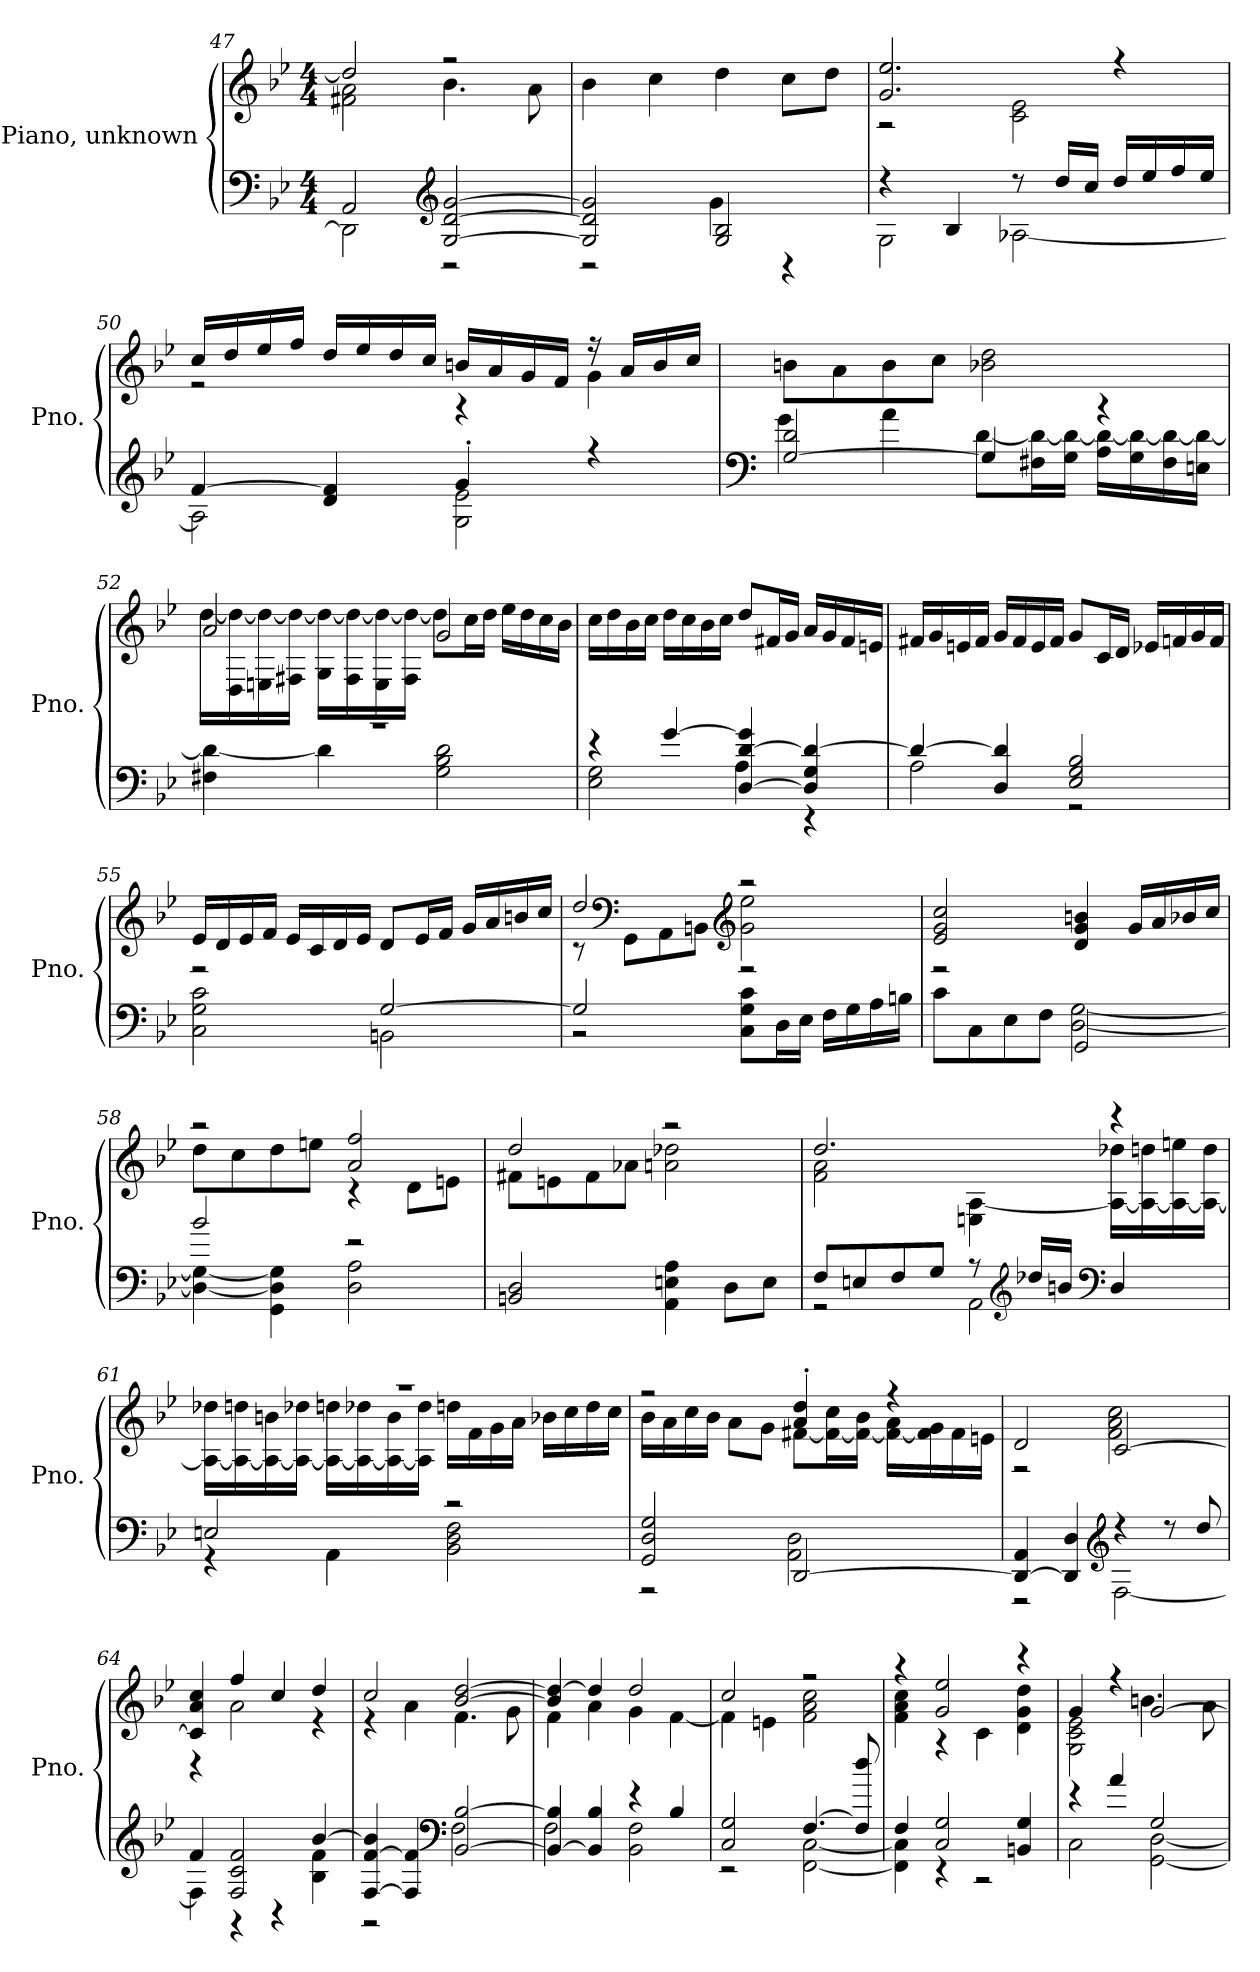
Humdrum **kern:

**kern	**kern
*part1	*part1
*staff2	*staff1
*I"Piano, unknown	*
*I'Pno.	*
*clefF4	*clefG2
*k[b-e-]	*k[b-e-]
*M4/4	*M4/4
=47	=47
*^	*^
2AA/	2DD\]	2dd/]	2f#X\ 2a\
*clefG2	*	*	*
[2G/ [2d/ [2g/	2r	2r	4.b-\
.	.	.	8a\
*	*	*v	*v
!!LO:LB:g=z
=48	=48	=48
2G/] 2d/] 2g/]	2r	4b-\
.	.	4cc\
2G/ 2B-/	4g\	4dd\
.	4r	8cc\L
.	.	8dd\J
=49	=49	=49
*	*	*^
4r	2G\	2.g/ 2.ee-/	2r
4B-/	.	.	.
8r	[2A-X\	.	2c\ 2e-\
16dd/LL	.	.	.
16cc/JJ	.	.	.
16dd/LL	.	4r	.
16ee-/	.	.	.
16ff/	.	.	.
16ee-/JJ	.	.	.
=50	=50	=50	=50
[4f/	2A-\]	16cc/LL	2r
.	.	16dd/	.
.	.	16ee-/	.
.	.	16ff/JJ	.
4d/ 4f/]	.	16dd/LL	.
.	.	16ee-/	.
.	.	16dd/	.
.	.	16cc/JJ	.
4g'/	2G\ 2e-\	16bn/LL	4r
.	.	16a/	.
.	.	16g/	.
.	.	16f/JJ	.
4r	.	16r	4g\
.	.	16a/LL	.
.	.	16b/	.
.	.	16cc/JJ	.
*	*	*v	*v
!!LO:PB:g=z
=51	=51	=51
*clefF4	*	*
[2G/ 2d/	4g\	8bn\L
.	.	8a\
.	4a\	8b\
.	.	8cc\J
4G/]	[8d\L	2b-X\ 2dd\
.	16F#X\ 16d\_L	.
.	16G\ 16d\_JJ	.
4r	16A\ 16d\_LL	.
.	16G\ 16d\_	.
.	16F#\ 16d\_	.
.	16En\ 16d\_JJ	.
=52	=52	=52
*	*	*^
1r	4F#X\ 4d\_	2a/	[16dd\LL
.	.	.	16D\ 16dd\_
.	.	.	16En\ 16dd\_
.	.	.	16F#X\ 16dd\_JJ
.	4d\]	.	16G\ 16dd\_LL
.	.	.	16F#\ 16dd\_
.	.	.	16E\ 16dd\_
.	.	.	16F#\ 16dd\_JJ
.	2G\ 2B-\ 2d\	2g/	8dd\L]
.	.	.	16cc\L
.	.	.	16dd\JJ
.	.	.	16ee-\LL
.	.	.	16dd\
.	.	.	16cc\
.	.	.	16b-\JJ
*	*	*v	*v
!!LO:LB:g=z
=53	=53	=53
4r	2E-\ 2G\	16cc\LL
.	.	16dd\
.	.	16b-\
.	.	16cc\JJ
[4g/	.	16dd\LL
.	.	16cc\
.	.	16b-\
.	.	16cc\JJ
[4D/ [4d/ 4g/]	4A\	8dd/L
.	.	16f#X/L
.	.	16g/JJ
4D/] 4G/ 4d/_	4r	16a/LL
.	.	16g/
.	.	16f#/
.	.	16en/JJ
=54	=54	=54
4d/_	2A\	16f#X/LL
.	.	16g/
.	.	16en/
.	.	16f#/JJ
4D/ 4d/]	.	16g/LL
.	.	16f#/
.	.	16e/
.	.	16f#/JJ
2E-/ 2G/ 2B-/	2r	8g/L
.	.	16c/L
.	.	16d/JJ
.	.	16e-X/LL
.	.	16fn/
.	.	16g/
.	.	16f/JJ
!!LO:LB:g=z
=55	=55	=55
2r	2C\ 2G\ 2c\	16e-/LL
.	.	16d/
.	.	16e-/
.	.	16f/JJ
.	.	16e-/LL
.	.	16c/
.	.	16d/
.	.	16e-/JJ
[2G/	2BBn\	8d/L
.	.	16e-/L
.	.	16f/JJ
.	.	16g/LL
.	.	16a/
.	.	16bn/
.	.	16cc/JJ
=56	=56	=56
*	*	*^
2G/]	2r	2dd/	8r
*	*	*clefF4	*
.	.	.	8GG\L
.	.	.	8AA\
.	.	.	8BBn\J
*	*	*clefG2	*
2r	8C\ 8G\ 8c\L	2r	2g\ 2ee-\
.	16D\L	.	.
.	16E-\JJ	.	.
.	16F\LL	.	.
.	16G\	.	.
.	16A\	.	.
.	16Bn\JJ	.	.
*	*	*v	*v
=57	=57	=57
2r	8c\L	2e-/ 2g/ 2cc/
.	8C\	.
.	8E-\	.
.	8F\J	.
2GG/	[2D\ [2G\	4d/ 4g/ 4bn/
.	.	16g/LL
.	.	16a/
.	.	16b-X/
.	.	16cc/JJ
!!LO:LB:g=z
=58	=58	=58
*	*	*^
2b-/	4D\_ 4G\_	2r	8dd\L
.	.	.	8cc\
.	4GG\ 4D\] 4G\]	.	8dd\
.	.	.	8een\J
2r	2D\ 2A\	2a/ 2ff/	4r
.	.	.	8d\L
.	.	.	8en\J
*v	*v	*	*
=59	=59	=59
2BBn/ 2D/	2dd/	8f#X\L
.	.	8en\
.	.	8f#\
.	.	8a-X\J
4AA\ 4En\ 4A\	2r	2an\ 2dd-X\
8D\L	.	.
8E\J	.	.
=60	=60	=60
*^	*	*
8F/L	2r	2.dd/	2f\ 2a\
8En/	.	.	.
8F/	.	.	.
8G/J	.	.	.
8r	2AA\	.	4En\ [4A\
*clefG2	*	*	*
16dd-X/LL	.	.	.
16bn/JJ	.	.	.
*clefF4	*	*	*
4D/	.	4r	16A\_ 16dd-X\LL
.	.	.	16A\_ 16ddn\
.	.	.	16A\_ 16een\
.	.	.	16A\_ 16dd\JJ
!!LO:LB:g=z	!!
=61	=61	=61	=61
2En/	4r	1r	16A\_ 16dd-X\LL
.	.	.	16A\_ 16ddn\
.	.	.	16A\_ 16bn\
.	.	.	16A\_ 16dd-X\JJ
.	4AA\	.	16A\_ 16ddn\LL
.	.	.	16A\_ 16dd-X\
.	.	.	16A\_ 16b\
.	.	.	16A\] 16dd-\JJ
2r	2BB-\ 2D\ 2F\	.	16ddn\LL
.	.	.	16f\
.	.	.	16g\
.	.	.	16a\JJ
.	.	.	16b-X\LL
.	.	.	16cc\
.	.	.	16dd\
.	.	.	16cc\JJ
=62	=62	=62	=62
2GG/ 2D/ 2G/	2r	2r	16b-\LL
.	.	.	16a\
.	.	.	16cc\
.	.	.	16b-\JJ
.	.	.	8a\L
.	.	.	8g\J
[2DD/	2AA\ 2D\	4a/' 4dd/'	[8f#X\L
.	.	.	16f#\_ 16cc\L
.	.	.	16f#\_ 16b-\JJ
.	.	4r	16f#\_ 16a\LL
.	.	.	16f#\] 16g\
.	.	.	16f#\
.	.	.	16en\JJ
!!LO:LB:g=z	!!
=63	=63	=63	=63
4DD/_ 4AA/	2r	2d/	2r
4DD/] 4D/	.	.	.
*clefG2	*	*	*
4r	[2F\	[2c/	2f\ 2a\ 2cc\
8r	.	.	.
8dd/	.	.	.
=64	=64	=64	=64
4f/	4F\]	4c/] 4a/ 4cc/	4r
2F/ 2c/ 2f/	4r	4ff/	2a\
.	4r	4cc/	.
[4b-/	4B-\ 4f\	4dd/	4r
=65	=65	=65	=65
[4F/ [4f/ 4b-/]	2r	2cc/	4r
4F/] 4f/]	.	.	4a\
*clefF4	*	*	*
[2BB-/ [2B-/	2F\	[2b-/ [2dd/	4.f\
.	.	.	8g\
=66	=66	=66	=66
4BB-/_ 4B-/]	2F\	4b-/] 4dd/_	4f\
4BB-/] 4B-/	.	4dd/]	4a\
4r	2BB-\ 2F\	2dd/	4g\
4B-/	.	.	[4f\
=67	=67	=67	=67
2C/ 2G/	2r	2cc/	4f\]
.	.	.	4en\
[4.F/	[2FF\ [2C\	2r	2f\ 2a\ 2cc\
8F/] 8dd/	.	.	.
=68	=68	=68	=68
4F/	4FF\] 4C\]	4r	4f\ 4a\ 4cc\
2C/ 2G/	4r	2g/ 2ee-/	4r
.	2r	.	4c\
4BBn/ 4G/	.	4r	4d\ 4g\ 4dd\
!!LO:PB:g=z	!!
=69	=69	=69	=69
4r	2C\	4g/	2G\ 2c\ 2e-\
4a/	.	4r	.
2G/	[2GG\ [2D\	[2g/	4.bn\
.	.	.	8a\
*v	*v	*	*
*	*v	*v
=	=
*-	*-
